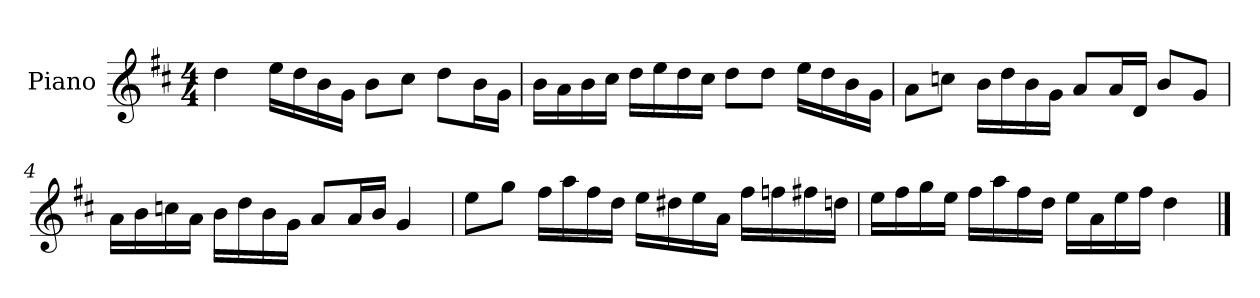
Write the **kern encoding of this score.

**kern
*part1
*staff1
*I"Piano
*I'P-no
*clefG2
*k[f#c#]
*M4/4
*MM90
=1
4dd\
16ee\LL
16dd\
16b\
16g\JJ
8b\L
8cc#\J
8dd\L
16b\L
16g\JJ
=2
16b\LL
16a\
16b\
16cc#\JJ
16dd\LL
16ee\
16dd\
16cc#\JJ
8dd\L
8dd\J
16ee\LL
16dd\
16b\
16g\JJ
=3
8a\L
8ccn\J
16b\LL
16dd\
16b\
16g\JJ
8a/L
16a/L
16d/JJ
8b/L
8g/J
!!LO:LB:g=z
=4
16a\LL
16b\
16ccn\
16a\JJ
16b\LL
16dd\
16b\
16g\JJ
8a/L
16a/L
16b/JJ
4g/
=5
8ee\L
8gg\J
16ff#\LL
16aa\
16ff#\
16dd\JJ
16ee\LL
16dd#X\
16ee\
16a\JJ
16ff#\LL
16ffn\
16ff#X\
16ddn\JJ
=6
16ee\LL
16ff#\
16gg\
16ee\JJ
16ff#\LL
16aa\
16ff#\
16dd\JJ
16ee\LL
16a\
16ee\
16ff#\JJ
4dd\
==
*-
